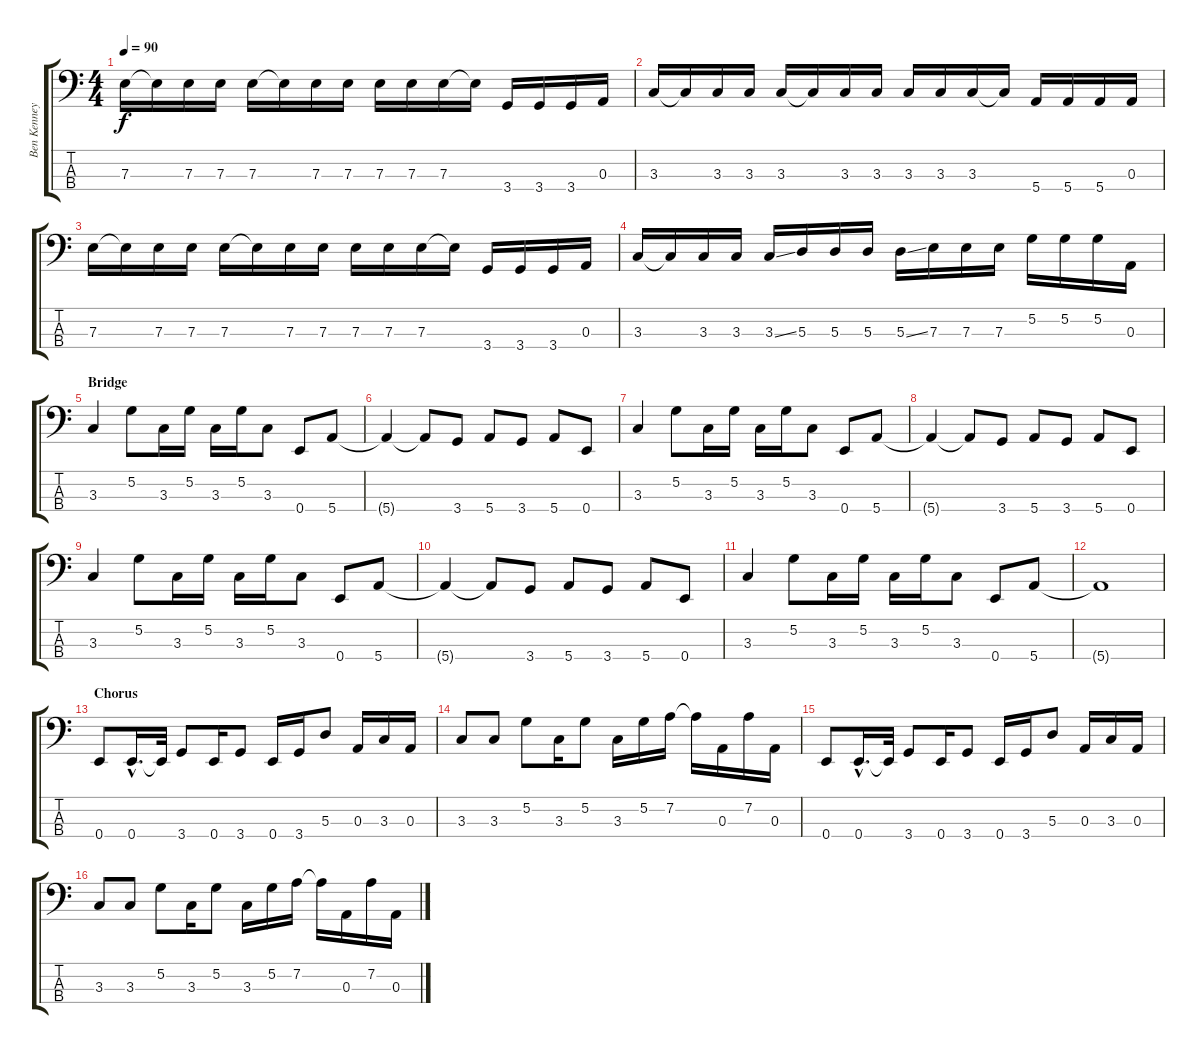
\track ("Ben Kenney" "Ben Kenney") {instrument electricbassfinger}
\staff {score tabs}
\tuning (G2 D2 A1 E1) {hide}
\ts (4 4)
\tempo 90
\clef f4
\ks c
7.3.16{dy f} 7.3{t}.16 7.3.16 7.3.16 7.3.16 7.3{t}.16 7.3.16 7.3.16 7.3.16 7.3.16 7.3.16 7.3{t}.16 3.4.16 3.4.16 3.4.16 0.3.16 |
3.3.16 3.3{t}.16 3.3.16 3.3.16 3.3.16 3.3{t}.16 3.3.16 3.3.16 3.3.16 3.3.16 3.3.16 3.3{t}.16 5.4.16 5.4.16 5.4.16 0.3.16 |
7.3.16 7.3{t}.16 7.3.16 7.3.16 7.3.16 7.3{t}.16 7.3.16 7.3.16 7.3.16 7.3.16 7.3.16 7.3{t}.16 3.4.16 3.4.16 3.4.16 0.3.16 |
3.3.16 3.3{t}.16 3.3.16 3.3.16 3.3{ss}.16 5.3.16 5.3.16 5.3.16 5.3{ss}.16 7.3.16 7.3.16 7.3.16 5.2.16 5.2.16 5.2.16 0.3.16 |
\section ("" "Bridge")
3.3.4 5.2.8 3.3.16 5.2.16 3.3.16 5.2.16 3.3.8 0.4.8 5.4.8 |
5.4{t}.4 5.4{t}.8 3.4.8 5.4.8 3.4.8 5.4.8 0.4.8 |
3.3.4 5.2.8 3.3.16 5.2.16 3.3.16 5.2.16 3.3.8 0.4.8 5.4.8 |
5.4{t}.4 5.4{t}.8 3.4.8 5.4.8 3.4.8 5.4.8 0.4.8 |
3.3.4 5.2.8 3.3.16 5.2.16 3.3.16 5.2.16 3.3.8 0.4.8 5.4.8 |
5.4{t}.4 5.4{t}.8 3.4.8 5.4.8 3.4.8 5.4.8 0.4.8 |
3.3.4 5.2.8 3.3.16 5.2.16 3.3.16 5.2.16 3.3.8 0.4.8 5.4.8 |
5.4{t}.1 |
\section ("" "Chorus")
0.4.8 0.4{hac}.16{d} 0.4{t}.32 3.4.8 0.4.16 3.4.8 0.4.16 3.4.16 5.3.8 0.3.16 3.3.16 0.3.16 |
3.3.8 3.3.8 5.2.8 3.3.16 5.2.8 3.3.16 5.2.16 7.2.16 7.2{t}.16 0.3.16 7.2.16 0.3.16 |
0.4.8 0.4{hac}.16{d} 0.4{t}.32 3.4.8 0.4.16 3.4.8 0.4.16 3.4.16 5.3.8 0.3.16 3.3.16 0.3.16 |
3.3.8 3.3.8 5.2.8 3.3.16 5.2.8 3.3.16 5.2.16 7.2.16 7.2{t}.16 0.3.16 7.2.16 0.3.16
